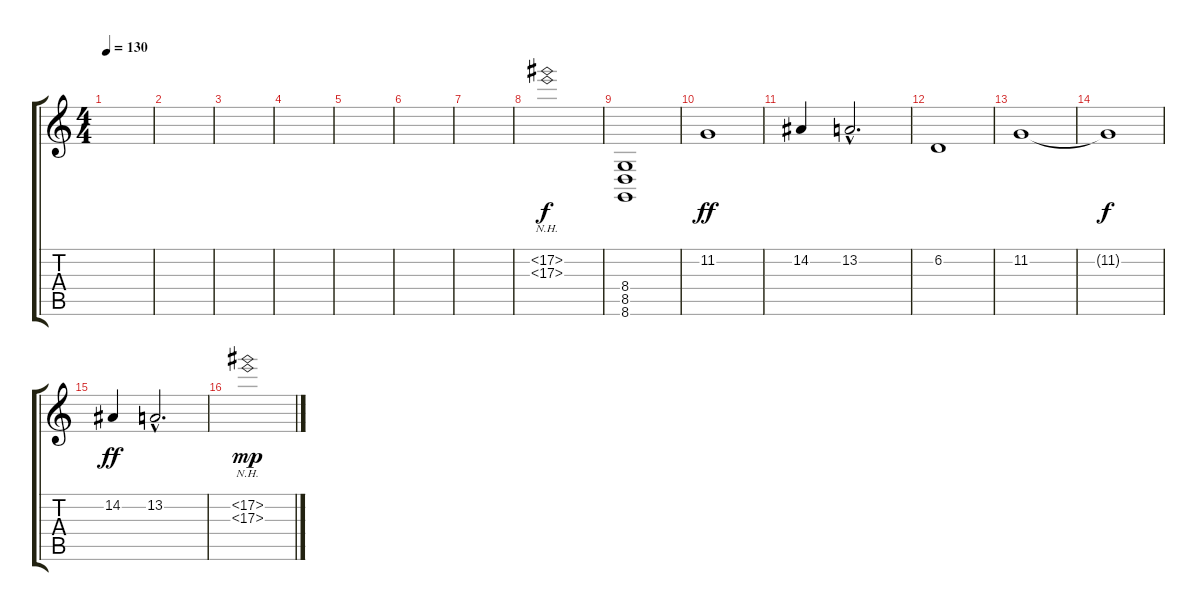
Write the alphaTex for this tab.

\track "" {instrument seashore}
\staff {score tabs}
\tuning (Db4 Ab3 E3 B2 Gb2 B1) {hide}
\ts (4 4)
\tempo 130
\clef g2
\ks c
|
|
|
|
|
|
|
(17.2{nh} 17.3{nh}).1{volume 16} |
(8.4 8.5 8.6).1{dy f instrument taikodrum} |
11.2.1{dy ff instrument pad5bowed} |
14.2.4 13.2{hac}.2{d} |
6.2.1 |
11.2.1 |
11.2{t}.1{dy f} |
14.2.4{dy ff} 13.2{hac}.2{d volume 0} |
(17.2{nh} 17.3{nh}).1{dy mp volume 16 instrument seashore}
